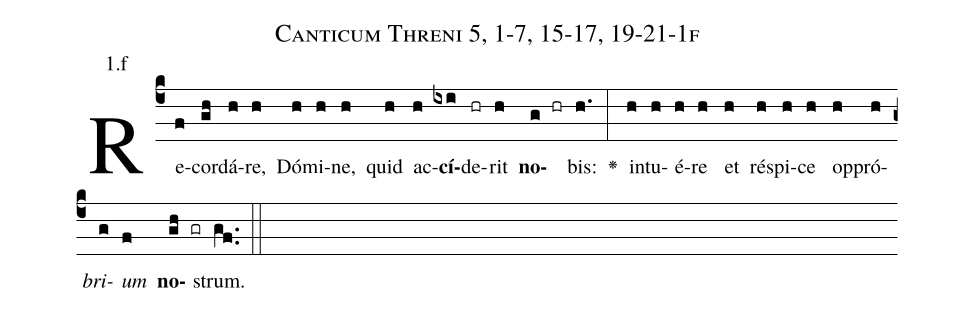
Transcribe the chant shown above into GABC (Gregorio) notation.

name: Canticum Threni 5, 1-7, 15-17, 19-21-1f;
annotation: 1.f;
%%
(c4)Re(f)cor(gh)dá(h)re,(h) Dó(h)mi(h)ne,(h) quid(h) ac(h)<b>cí</b>(ixi)de(hr)rit(h) <b>no</b>(g hr)bis:(h.) <v>\greheightstar</v>(:) in(h)tu(h)é(h)re(h) et(h) ré(h)spi(h)ce(h) op(h)pró(h)<i>bri</i>(g)<i>um</i>(f) <b>no</b>(gh gr)strum.(gf..) (::)


%E(h) u(h) o(g) u(f) a(gh) e.(gf..) (::)
